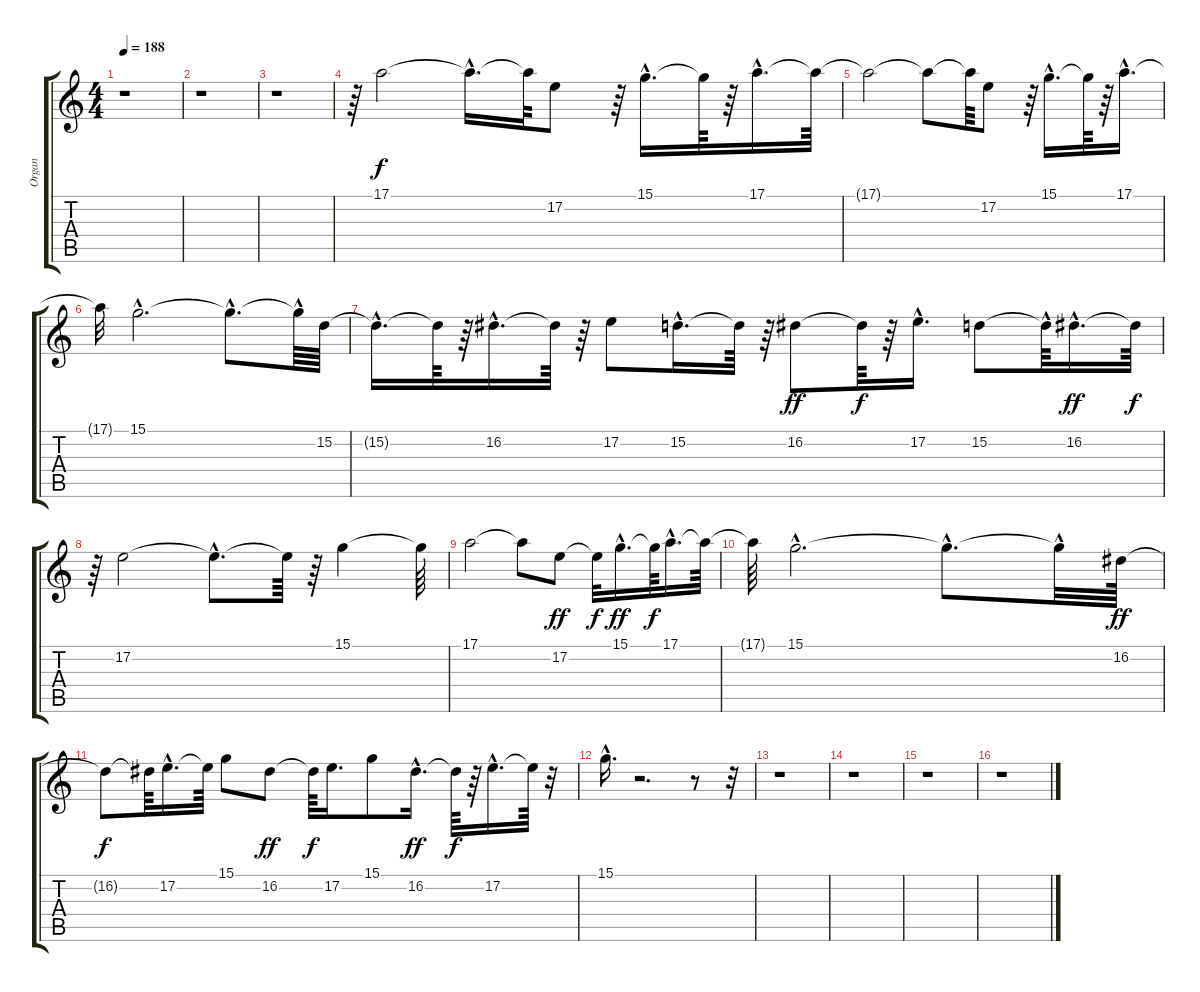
\track ("Organ" "Organ") {instrument rockorgan}
\staff {score tabs}
\tuning (E4 B3 G3 D3 A2 E2) {hide}
\ts (4 4)
\tempo 188
\clef g2
\ks c
r.1{dy f} |
r.1 |
r.1 |
r.64 17.1.2 17.1{hac t}.16{d} 17.1{t}.64 17.2.8 r.64 15.1{hac}.16{d} 15.1{t}.64 r.64 17.1{hac}.16{d} 17.1{t}.64 |
17.1{t}.2 17.1{t}.8 17.1{t}.64 17.2.8 r.64 15.1{hac}.16{d} 15.1{t}.64 r.64 17.1{hac}.16{d} |
17.1{t}.32 15.1{hac}.2{d} 15.1{hac t}.8{d} 15.1{hac t}.64 15.2.64 |
15.2{hac t}.16{d} 15.2{t}.64 r.64 16.2{hac}.16{d} 16.2{t}.64 r.64 17.2.8 15.2{hac}.16{d} 15.2{t}.64 r.64 16.2.8{dy ff} 16.2{t}.64{dy f} r.64 17.2{hac}.16{d} 15.2.8 15.2{hac t}.64 16.2{hac}.16{d dy ff} 16.2{t}.64{dy f} |
r.64 17.2.2 17.2{hac t}.8{d} 17.2{t}.64 r.64 15.1.4 15.1{t}.64 |
17.1.2 17.1{t}.8 17.2.8{dy ff} 17.2{t}.32{dy f} 15.1{hac}.16{d dy ff} 15.1{t}.64{dy f} 17.1{hac}.16{d} 17.1{t}.64 |
17.1{t}.64 15.1{hac}.2{d} 15.1{hac t}.8{d} 15.1{hac t}.32 16.2.64{dy ff} |
16.2{t}.8{dy f} 16.2{t}.64 17.2{hac}.16{d} 17.2{t}.64 15.1.8 16.2.8{dy ff} 16.2{t}.64{dy f} 17.2.16{d} 15.1.8 16.2{hac}.16{d dy ff} 16.2{t}.64{dy f} r.64 17.2{hac}.16{d} 17.2{t}.64 r.32 |
15.1{hac}.16{d} r.2{d} r.8 r.32 |
r.1 |
r.1 |
r.1 |
r.1
